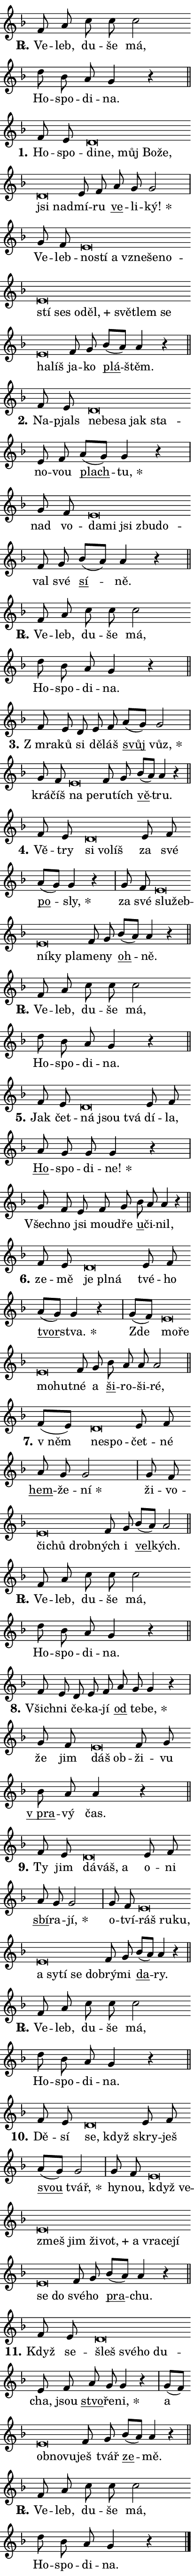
\version "2.24.0"
\header { tagline = "" }
\paper {
  indent = 0\cm
  top-margin = 0\cm
  right-margin = 0.13\cm % to fit lyric hyphens
  bottom-margin = 0\cm
  left-margin = 0\cm
  paper-width = 7\cm
  page-breaking = #ly:one-page-breaking
  system-system-spacing.basic-distance = #11
  score-system-spacing.basic-distance = #11
  ragged-last = ##f
}


%% Author: Thomas Morley
%% https://lists.gnu.org/archive/html/lilypond-user/2020-05/msg00002.html
#(define (line-position grob)
"Returns position of @var[grob} in current system:
   @code{'start}, if at first time-step
   @code{'end}, if at last time-step
   @code{'middle} otherwise
"
  (let* ((col (ly:item-get-column grob))
         (ln (ly:grob-object col 'left-neighbor))
         (rn (ly:grob-object col 'right-neighbor))
         (col-to-check-left (if (ly:grob? ln) ln col))
         (col-to-check-right (if (ly:grob? rn) rn col))
         (break-dir-left
           (and
             (ly:grob-property col-to-check-left 'non-musical #f)
             (ly:item-break-dir col-to-check-left)))
         (break-dir-right
           (and
             (ly:grob-property col-to-check-right 'non-musical #f)
             (ly:item-break-dir col-to-check-right))))
        (cond ((eqv? 1 break-dir-left) 'start)
              ((eqv? -1 break-dir-right) 'end)
              (else 'middle))))

#(define (tranparent-at-line-position vctor)
  (lambda (grob)
  "Relying on @code{line-position} select the relevant enry from @var{vctor}.
Used to determine transparency,"
    (case (line-position grob)
      ((end) (not (vector-ref vctor 0)))
      ((middle) (not (vector-ref vctor 1)))
      ((start) (not (vector-ref vctor 2))))))

noteHeadBreakVisibility =
#(define-music-function (break-visibility)(vector?)
"Makes @code{NoteHead}s transparent relying on @var{break-visibility}"
#{
  \override NoteHead.transparent =
    #(tranparent-at-line-position break-visibility)
#})

#(define delete-ledgers-for-transparent-note-heads
  (lambda (grob)
    "Reads whether a @code{NoteHead} is transparent.
If so this @code{NoteHead} is removed from @code{'note-heads} from
@var{grob}, which is supposed to be @code{LedgerLineSpanner}.
As a result ledgers are not printed for this @code{NoteHead}"
    (let* ((nhds-array (ly:grob-object grob 'note-heads))
           (nhds-list
             (if (ly:grob-array? nhds-array)
                 (ly:grob-array->list nhds-array)
                 '()))
           ;; Relies on the transparent-property being done before
           ;; Staff.LedgerLineSpanner.after-line-breaking is executed.
           ;; This is fragile ...
           (to-keep
             (remove
               (lambda (nhd)
                 (ly:grob-property nhd 'transparent #f))
               nhds-list)))
      ;; TODO find a better method to iterate over grob-arrays, similiar
      ;; to filter/remove etc for lists
      ;; For now rebuilt from scratch
      (set! (ly:grob-object grob 'note-heads)  '())
      (for-each
        (lambda (nhd)
          (ly:pointer-group-interface::add-grob grob 'note-heads nhd))
        to-keep))))

squashNotes = {
  \override NoteHead.X-extent = #'(-0.2 . 0.2)
  \override NoteHead.Y-extent = #'(-0.75 . 0)
  \override NoteHead.stencil =
    #(lambda (grob)
       (let ((pos (ly:grob-property grob 'staff-position)))
         (begin
           (if (< pos -7) (display "ERROR: Lower brevis then expected\n") (display ""))
           (if (<= pos -6) ly:text-interface::print ly:note-head::print))))
}
unSquashNotes = {
  \revert NoteHead.X-extent
  \revert NoteHead.Y-extent
  \revert NoteHead.stencil
}

hideNotes = \noteHeadBreakVisibility #begin-of-line-visible
unHideNotes = \noteHeadBreakVisibility #all-visible

% work-around for resetting accidentals
% https://lilypond.org/doc/v2.23/Documentation/notation/displaying-rhythms#unmetered-music
cadenzaMeasure = {
  \cadenzaOff
  \partial 1024 s1024
  \cadenzaOn
}

#(define-markup-command (accent layout props text) (markup?)
  "Underline accented syllable"
  (interpret-markup layout props
    #{\markup \override #'(offset . 4.3) \underline { #text }#}))

responsum = \markup \concat {
  "R" \hspace #-1.05 \path #0.1 #'((moveto 0 0.07) (lineto 0.9 0.8)) \hspace #0.05 "."
}

spaceSize = #0.6828661417322834 % exact space size for TeX Gyre Schola

\layout {
  \context {
    \Staff
    \remove "Time_signature_engraver"
    \override LedgerLineSpanner.after-line-breaking = #delete-ledgers-for-transparent-note-heads
  }
  \context {
    \Lyrics {
      \override LyricSpace.minimum-distance = \spaceSize
      \override LyricText.font-name = #"TeX Gyre Schola"
      \override LyricText.font-size = 1
      \override StanzaNumber.font-name = #"TeX Gyre Schola Bold"
      \override StanzaNumber.font-size = 1
    }
  }
  \context {
    \Score 
    \override NoteHead.text =
      #(lambda (grob) 
        (let ((pos (ly:grob-property grob 'staff-position)))
          #{\markup {
            \combine
              \halign #-0.55 \raise #(if (= pos -6) 0 0.5) \override #'(thickness . 2) \draw-line #'(3.2 . 0)
              \musicglyph "noteheads.sM1"
          }#}))
  }
}

% magnetic-lyrics.ily
%
%   written by
%     Jean Abou Samra <jean@abou-samra.fr>
%     Werner Lemberg <wl@gnu.org>
%
%   adapted by
%     Jiri Hon <jiri.hon@gmail.com>
%
% Version 2022-Apr-15

% https://www.mail-archive.com/lilypond-user@gnu.org/msg149350.html

#(define (Left_hyphen_pointer_engraver context)
   "Collect syllable-hyphen-syllable occurrences in lyrics and store
them in properties.  This engraver only looks to the left.  For
example, if the lyrics input is @code{foo -- bar}, it does the
following.

@itemize @bullet
@item
Set the @code{text} property of the @code{LyricHyphen} grob between
@q{foo} and @q{bar} to @code{foo}.

@item
Set the @code{left-hyphen} property of the @code{LyricText} grob with
text @q{foo} to the @code{LyricHyphen} grob between @q{foo} and
@q{bar}.
@end itemize

Use this auxiliary engraver in combination with the
@code{lyric-@/text::@/apply-@/magnetic-@/offset!} hook."
   (let ((hyphen #f)
         (text #f))
     (make-engraver
      (acknowledgers
       ((lyric-syllable-interface engraver grob source-engraver)
        (set! text grob)))
      (end-acknowledgers
       ((lyric-hyphen-interface engraver grob source-engraver)
        ;(when (not (grob::has-interface grob 'lyric-space-interface))
          (set! hyphen grob)));)
      ((stop-translation-timestep engraver)
       (when (and text hyphen)
         (ly:grob-set-object! text 'left-hyphen hyphen))
       (set! text #f)
       (set! hyphen #f)))))

#(define (lyric-text::apply-magnetic-offset! grob)
   "If the space between two syllables is less than the value in
property @code{LyricText@/.details@/.squash-threshold}, move the right
syllable to the left so that it gets concatenated with the left
syllable.

Use this function as a hook for
@code{LyricText@/.after-@/line-@/breaking} if the
@code{Left_@/hyphen_@/pointer_@/engraver} is active."
   (let ((hyphen (ly:grob-object grob 'left-hyphen #f)))
     (when hyphen
       (let ((left-text (ly:spanner-bound hyphen LEFT)))
         (when (grob::has-interface left-text 'lyric-syllable-interface)
           (let* ((common (ly:grob-common-refpoint grob left-text X))
                  (this-x-ext (ly:grob-extent grob common X))
                  (left-x-ext
                   (begin
                     ;; Trigger magnetism for left-text.
                     (ly:grob-property left-text 'after-line-breaking)
                     (ly:grob-extent left-text common X)))
                  ;; `delta` is the gap width between two syllables.
                  (delta (- (interval-start this-x-ext)
                            (interval-end left-x-ext)))
                  (details (ly:grob-property grob 'details))
                  (threshold (assoc-get 'squash-threshold details 0.2)))
             (when (< delta threshold)
               (let* (;; We have to manipulate the input text so that
                      ;; ligatures crossing syllable boundaries are not
                      ;; disabled.  For languages based on the Latin
                      ;; script this is essentially a beautification.
                      ;; However, for non-Western scripts it can be a
                      ;; necessity.
                      (lt (ly:grob-property left-text 'text))
                      (rt (ly:grob-property grob 'text))
                      (is-space (grob::has-interface hyphen 'lyric-space-interface))
                      (space (if is-space " " ""))
                      (extra-delta (if is-space spaceSize 0))
                      ;; Append new syllable.
                      (ltrt-space (if (and (string? lt) (string? rt))
                                (string-append lt space rt)
                                (make-concat-markup (list lt space rt))))
                      ;; Right-align `ltrt` to the right side.
                      (ltrt-space-markup (grob-interpret-markup
                               grob
                               (make-translate-markup
                                (cons (interval-length this-x-ext) 0)
                                (make-right-align-markup ltrt-space)))))
                 (begin
                   ;; Don't print `left-text`.
                   (ly:grob-set-property! left-text 'stencil #f)
                   ;; Set text and stencil (which holds all collected
                   ;; syllables so far) and shift it to the left.
                   (ly:grob-set-property! grob 'text ltrt-space)
                   (ly:grob-set-property! grob 'stencil ltrt-space-markup)
                   (ly:grob-translate-axis! grob (- (- delta extra-delta)) X))))))))))


#(define (lyric-hyphen::displace-bounds-first grob)
   ;; Make very sure this callback isn't triggered too early.
   (let ((left (ly:spanner-bound grob LEFT))
         (right (ly:spanner-bound grob RIGHT)))
     (ly:grob-property left 'after-line-breaking)
     (ly:grob-property right 'after-line-breaking)
     (ly:lyric-hyphen::print grob)))

squashThreshold = #0.4

\layout {
  \context {
    \Lyrics
    \consists #Left_hyphen_pointer_engraver
    \override LyricText.after-line-breaking =
      #lyric-text::apply-magnetic-offset!
    \override LyricHyphen.stencil = #lyric-hyphen::displace-bounds-first
    \override LyricText.details.squash-threshold = \squashThreshold
    \override LyricHyphen.minimum-distance = 0
    \override LyricHyphen.minimum-length = \squashThreshold
  }
}

squashText = \override LyricText.details.squash-threshold = 9999
unSquashText = \override LyricText.details.squash-threshold = \squashThreshold

leftText = \override LyricText.self-alignment-X = #LEFT
unLeftText = \revert LyricText.self-alignment-X

starOffset = #(lambda (grob) 
                (let ((x_offset (ly:self-alignment-interface::aligned-on-x-parent grob)))
                  (if (= x_offset 0) 0 (+ x_offset 1.2))))

star = #(define-music-function (syllable)(string?)
"Append star separator at the end of a syllable"
#{
  \once \override LyricText.X-offset = #starOffset
  \lyricmode { \markup {
    #syllable
    \override #'((font-name . "TeX Gyre Schola Bold")) \hspace #0.2 \lower #0.65 \larger "*"
  } }
#})

starAccent = #(define-music-function (syllable)(string?)
"Append star separator at the end of a syllable and make accent"
#{
  \once \override LyricText.X-offset = #starOffset
  \lyricmode { \markup {
    \accent #syllable
    \override #'((font-name . "TeX Gyre Schola Bold")) \hspace #0.2 \lower #0.65 \larger "*"
  } }
#})

breath = #(define-music-function (syllable)(string?)
"Append breathing indicator at the end of a syllable"
#{
  \lyricmode { \markup { #syllable "+" } }
#})

optionalBreath = #(define-music-function (syllable)(string?)
"Append optional breathing indicator at the end of a syllable"
#{
  \lyricmode { \markup { #syllable "(+)" } }
#})


\score {
    <<
        \new Voice = "melody" { \cadenzaOn \key f \major \relative { f'8 a c c c2 \bar "" d8 bes a g4 r \cadenzaMeasure \bar "||" \break } }
        \new Lyrics \lyricsto "melody" { \lyricmode { \set stanza = \responsum
Ve -- leb, du -- še má, Ho -- spo -- di -- na. } }
    >>
    \layout {}
}

\score {
    <<
        \new Voice = "melody" { \cadenzaOn \key f \major \relative { f'8 e \bar "" \squashNotes d\breve*1/16 \hideNotes \breve*1/16 \bar "" \breve*1/16 \bar "" \breve*1/16 \bar "" \breve*1/16 \bar "" \breve*1/16 \breve*1/16 \bar "" \unHideNotes \unSquashNotes e8 f \bar "" a g g2 \cadenzaMeasure \bar "|" g8 f \bar "" \squashNotes e\breve*1/16 \hideNotes \breve*1/16 \bar "" \breve*1/16 \bar "" \breve*1/16 \bar "" \breve*1/16 \bar "" \breve*1/16 \bar "" \breve*1/16 \bar "" \breve*1/16 \bar "" \breve*1/16 \bar "" \breve*1/16 \bar "" \breve*1/16 \bar "" \breve*1/16 \bar "" \breve*1/16 \bar "" \breve*1/16 \breve*1/16 \bar "" \unHideNotes \unSquashNotes f8 g \bar "" bes[( a)] a4 r \cadenzaMeasure \bar "||" \break } }
        \new Lyrics \lyricsto "melody" { \lyricmode { \set stanza = "1."
Ho -- spo -- \leftText di -- \squashText ne, můj Bo -- že, jsi nad -- \unLeftText \unSquashText mí -- ru \markup \accent ve -- li -- \star ký! Ve -- leb -- \leftText no -- \squashText stí a vzne -- še -- no -- stí ses o -- \breath "děl," svě -- tlem se ha -- líš \unLeftText \unSquashText ja -- ko \markup \accent plá -- štěm. } }
    >>
    \layout {}
}

\score {
    <<
        \new Voice = "melody" { \cadenzaOn \key f \major \relative { f'8 e \bar "" \squashNotes d\breve*1/16 \hideNotes \breve*1/16 \bar "" \breve*1/16 \bar "" \breve*1/16 \breve*1/16 \bar "" \unHideNotes \unSquashNotes e8 f \bar "" a[( g)] g4 r \cadenzaMeasure \bar "|" g8 f \bar "" \squashNotes e\breve*1/16 \hideNotes \breve*1/16 \bar "" \breve*1/16 \bar "" \breve*1/16 \breve*1/16 \bar "" \unHideNotes \unSquashNotes f8 g \bar "" bes[( a)] a4 r \cadenzaMeasure \bar "||" \break } }
        \new Lyrics \lyricsto "melody" { \lyricmode { \set stanza = "2."
Na -- pjals \leftText ne -- \squashText be -- sa jak sta -- \unLeftText \unSquashText no -- vou \markup \accent plach -- \star tu, nad vo -- \leftText da -- \squashText mi jsi zbu -- do -- \unLeftText \unSquashText val své \markup \accent sí -- ně. } }
    >>
    \layout {}
}

\score {
    <<
        \new Voice = "melody" { \cadenzaOn \key f \major \relative { f'8 a c c c2 \bar "" d8 bes a g4 r \cadenzaMeasure \bar "||" \break } }
        \new Lyrics \lyricsto "melody" { \lyricmode { \set stanza = \responsum
Ve -- leb, du -- še má, Ho -- spo -- di -- na. } }
    >>
    \layout {}
}

\score {
    <<
        \new Voice = "melody" { \cadenzaOn \key f \major \relative { f'8 e d e8 f \bar "" a[( g)] g2 \cadenzaMeasure \bar "|" g8 f \bar "" \squashNotes e\breve*1/16 \hideNotes \breve*1/16 \bar "" \unHideNotes \unSquashNotes f8 g \bar "" bes[( a)] a4 r \cadenzaMeasure \bar "||" \break } }
        \new Lyrics \lyricsto "melody" { \lyricmode { \set stanza = "3."
"Z mra" -- ků si dě -- láš \markup \accent svůj \star vůz, krá -- číš \leftText na \squashText pe -- \unLeftText \unSquashText ru -- tích \markup \accent vě -- tru. } }
    >>
    \layout {}
}

\score {
    <<
        \new Voice = "melody" { \cadenzaOn \key f \major \relative { f'8 e \bar "" \squashNotes d\breve*1/16 \hideNotes \breve*1/16 \breve*1/16 \bar "" \unHideNotes \unSquashNotes e8 f \bar "" a[( g)] g4 r \cadenzaMeasure \bar "|" g8 f \bar "" \squashNotes e\breve*1/16 \hideNotes \breve*1/16 \bar "" \breve*1/16 \bar "" \breve*1/16 \breve*1/16 \bar "" \unHideNotes \unSquashNotes f8 g \bar "" bes[( a)] a4 r \cadenzaMeasure \bar "||" \break } }
        \new Lyrics \lyricsto "melody" { \lyricmode { \set stanza = "4."
Vě -- try \leftText si \squashText vo -- líš \unLeftText \unSquashText za své \markup \accent po -- \star sly, za své \leftText slu -- \squashText žeb -- ní -- ky pla -- \unLeftText \unSquashText me -- ny \markup \accent oh -- ně. } }
    >>
    \layout {}
}

\score {
    <<
        \new Voice = "melody" { \cadenzaOn \key f \major \relative { f'8 a c c c2 \bar "" d8 bes a g4 r \cadenzaMeasure \bar "||" \break } }
        \new Lyrics \lyricsto "melody" { \lyricmode { \set stanza = \responsum
Ve -- leb, du -- še má, Ho -- spo -- di -- na. } }
    >>
    \layout {}
}

\score {
    <<
        \new Voice = "melody" { \cadenzaOn \key f \major \relative { f'8 e \bar "" \squashNotes d\breve*1/16 \hideNotes \breve*1/16 \breve*1/16 \bar "" \unHideNotes \unSquashNotes e8 f \bar "" a g g g4 r \cadenzaMeasure \bar "|" g8 f e f8 g \bar "" bes a a4 r \cadenzaMeasure \bar "||" \break } }
        \new Lyrics \lyricsto "melody" { \lyricmode { \set stanza = "5."
Jak čet -- \leftText ná \squashText jsou tvá \unLeftText \unSquashText dí -- la, \markup \accent Ho -- spo -- di -- \star ne! Všech -- no jsi mou -- dře \markup \accent u -- či -- nil, } }
    >>
    \layout {}
}

\score {
    <<
        \new Voice = "melody" { \cadenzaOn \key f \major \relative { f'8 e \bar "" \squashNotes d\breve*1/16 \hideNotes \breve*1/16 \breve*1/16 \bar "" \unHideNotes \unSquashNotes e8 f \bar "" a[( g)] g4 r \cadenzaMeasure \bar "|" g8[( f)] \bar "" \squashNotes e\breve*1/16 \hideNotes \breve*1/16 \bar "" \breve*1/16 \breve*1/16 \bar "" \unHideNotes \unSquashNotes f8 g \bar "" bes a a a2 \cadenzaMeasure \bar "||" \break } }
        \new Lyrics \lyricsto "melody" { \lyricmode { \set stanza = "6."
ze -- mě \leftText je \squashText pl -- ná \unLeftText \unSquashText tvé -- ho \markup \accent tvor -- \star stva. Zde \leftText mo -- \squashText ře mo -- hut -- \unLeftText \unSquashText né a \markup \accent ši -- ro -- ši -- ré, } }
    >>
    \layout {}
}

\score {
    <<
        \new Voice = "melody" { \cadenzaOn \key f \major \relative { f'8[( e)] \bar "" \squashNotes d\breve*1/16 \hideNotes \breve*1/16 \bar "" \unHideNotes \unSquashNotes e8 f \bar "" a g g2 \cadenzaMeasure \bar "|" g8 f \bar "" \squashNotes e\breve*1/16 \hideNotes \breve*1/16 \breve*1/16 \bar "" \unHideNotes \unSquashNotes f8 g \bar "" bes[( a)] a2 \cadenzaMeasure \bar "||" \break } }
        \new Lyrics \lyricsto "melody" { \lyricmode { \set stanza = "7."
"v něm" \leftText ne -- \squashText spo -- \unLeftText \unSquashText čet -- né \markup \accent hem -- že -- \star ní ži -- vo -- \leftText či -- \squashText chů drob -- \unLeftText \unSquashText ných i \markup \accent vel -- kých. } }
    >>
    \layout {}
}

\score {
    <<
        \new Voice = "melody" { \cadenzaOn \key f \major \relative { f'8 a c c c2 \bar "" d8 bes a g4 r \cadenzaMeasure \bar "||" \break } }
        \new Lyrics \lyricsto "melody" { \lyricmode { \set stanza = \responsum
Ve -- leb, du -- še má, Ho -- spo -- di -- na. } }
    >>
    \layout {}
}

\score {
    <<
        \new Voice = "melody" { \cadenzaOn \key f \major \relative { f'8 e d e8 f \bar "" a g g4 r \cadenzaMeasure \bar "|" g8 f \bar "" \squashNotes e\breve*1/16 \hideNotes \breve*1/16 \bar "" \unHideNotes \unSquashNotes f8 g \bar "" bes a a4 r \cadenzaMeasure \bar "||" \break } }
        \new Lyrics \lyricsto "melody" { \lyricmode { \set stanza = "8."
Všich -- ni če -- ka -- jí \markup \accent od te -- \star be, že jim \leftText dáš \squashText ob -- \unLeftText \unSquashText ži -- vu \markup \accent "v pra" -- vý čas. } }
    >>
    \layout {}
}

\score {
    <<
        \new Voice = "melody" { \cadenzaOn \key f \major \relative { f'8 e \bar "" \squashNotes d\breve*1/16 \hideNotes \breve*1/16 \breve*1/16 \bar "" \unHideNotes \unSquashNotes e8 f \bar "" a g g2 \cadenzaMeasure \bar "|" g8 f \bar "" \squashNotes e\breve*1/16 \hideNotes \breve*1/16 \bar "" \breve*1/16 \bar "" \breve*1/16 \bar "" \breve*1/16 \bar "" \breve*1/16 \bar "" \breve*1/16 \breve*1/16 \bar "" \unHideNotes \unSquashNotes f8 g \bar "" bes[( a)] a4 r \cadenzaMeasure \bar "||" \break } }
        \new Lyrics \lyricsto "melody" { \lyricmode { \set stanza = "9."
Ty jim \leftText dá -- \squashText váš, a \unLeftText \unSquashText o -- ni \markup \accent sbí -- ra -- \star jí, o -- tví -- \leftText ráš \squashText ru -- ku, a sy -- tí se do -- \unLeftText \unSquashText brý -- mi \markup \accent da -- ry. } }
    >>
    \layout {}
}

\score {
    <<
        \new Voice = "melody" { \cadenzaOn \key f \major \relative { f'8 a c c c2 \bar "" d8 bes a g4 r \cadenzaMeasure \bar "||" \break } }
        \new Lyrics \lyricsto "melody" { \lyricmode { \set stanza = \responsum
Ve -- leb, du -- še má, Ho -- spo -- di -- na. } }
    >>
    \layout {}
}

\score {
    <<
        \new Voice = "melody" { \cadenzaOn \key f \major \relative { f'8 e \bar "" \squashNotes d\breve*1/16 \hideNotes \breve*1/16 \bar "" \unHideNotes \unSquashNotes e8 f \bar "" a[( g)] g2 \cadenzaMeasure \bar "|" g8 f \bar "" \squashNotes e\breve*1/16 \hideNotes \breve*1/16 \bar "" \breve*1/16 \bar "" \breve*1/16 \bar "" \breve*1/16 \bar "" \breve*1/16 \bar "" \breve*1/16 \bar "" \breve*1/16 \bar "" \breve*1/16 \bar "" \breve*1/16 \bar "" \breve*1/16 \breve*1/16 \bar "" \unHideNotes \unSquashNotes f8 g \bar "" bes[( a)] a4 r \cadenzaMeasure \bar "||" \break } }
        \new Lyrics \lyricsto "melody" { \lyricmode { \set stanza = "10."
Dě -- sí \leftText se, \squashText když \unLeftText \unSquashText skry -- ješ \markup \accent svou \star tvář, hy -- nou, \leftText když \squashText ve -- zmeš jim ži -- \breath "vot," a vra -- ce -- jí se do \unLeftText \unSquashText své -- ho \markup \accent pra -- chu. } }
    >>
    \layout {}
}

\score {
    <<
        \new Voice = "melody" { \cadenzaOn \key f \major \relative { f'8 e \bar "" \squashNotes d\breve*1/16 \hideNotes \breve*1/16 \bar "" \breve*1/16 \breve*1/16 \bar "" \unHideNotes \unSquashNotes e8 f \bar "" a g g4 r \cadenzaMeasure \bar "|" g8[( f)] \bar "" \squashNotes e\breve*1/16 \hideNotes \breve*1/16 \breve*1/16 \bar "" \unHideNotes \unSquashNotes f8 g \bar "" bes[( a)] a4 r \cadenzaMeasure \bar "||" \break } }
        \new Lyrics \lyricsto "melody" { \lyricmode { \set stanza = "11."
Když se -- \leftText šleš \squashText své -- ho du -- \unLeftText \unSquashText cha, jsou \markup \accent stvo -- ře -- \star ni, a \leftText ob -- \squashText no -- vu -- \unLeftText \unSquashText ješ tvář \markup \accent ze -- mě. } }
    >>
    \layout {}
}

\score {
    <<
        \new Voice = "melody" { \cadenzaOn \key f \major \relative { f'8 a c c c2 \bar "" d8 bes a g4 r \cadenzaMeasure \bar "||" \break } \bar "|." }
        \new Lyrics \lyricsto "melody" { \lyricmode { \set stanza = \responsum
Ve -- leb, du -- še má, Ho -- spo -- di -- na. } }
    >>
    \layout {}
}
